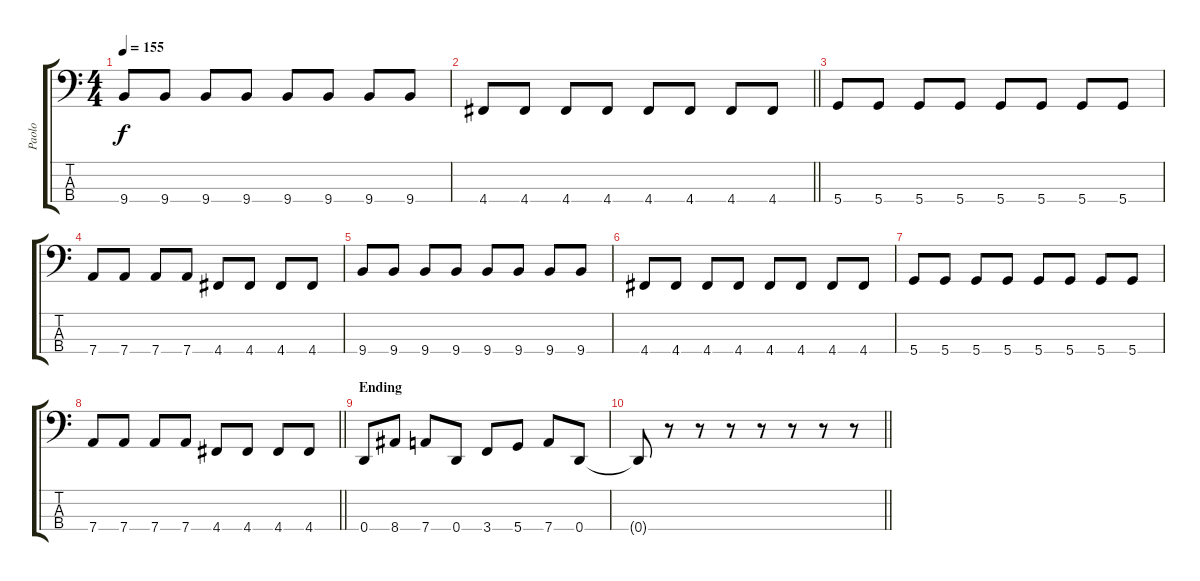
\track ("Paolo" "Paolo") {instrument electricbasspick}
\staff {score tabs}
\tuning (G2 D2 A1 D1) {hide}
\ts (4 4)
\tempo 155
\clef f4
\ks c
9.4.8{dy f} 9.4.8 9.4.8 9.4.8 9.4.8 9.4.8 9.4.8 9.4.8 |
\barLineRight lightlight
4.4.8 4.4.8 4.4.8 4.4.8 4.4.8 4.4.8 4.4.8 4.4.8 |
5.4.8 5.4.8 5.4.8 5.4.8 5.4.8 5.4.8 5.4.8 5.4.8 |
7.4.8 7.4.8 7.4.8 7.4.8 4.4.8 4.4.8 4.4.8 4.4.8 |
9.4.8 9.4.8 9.4.8 9.4.8 9.4.8 9.4.8 9.4.8 9.4.8 |
4.4.8 4.4.8 4.4.8 4.4.8 4.4.8 4.4.8 4.4.8 4.4.8 |
5.4.8 5.4.8 5.4.8 5.4.8 5.4.8 5.4.8 5.4.8 5.4.8 |
\barLineRight lightlight
7.4.8 7.4.8 7.4.8 7.4.8 4.4.8 4.4.8 4.4.8 4.4.8 |
\section ("" "Ending")
0.4.8 8.4.8 7.4.8 0.4.8 3.4.8 5.4.8 7.4.8 0.4.8 |
\barLineRight lightlight
0.4{t}.8 r.8 r.8 r.8 r.8 r.8 r.8 r.8
